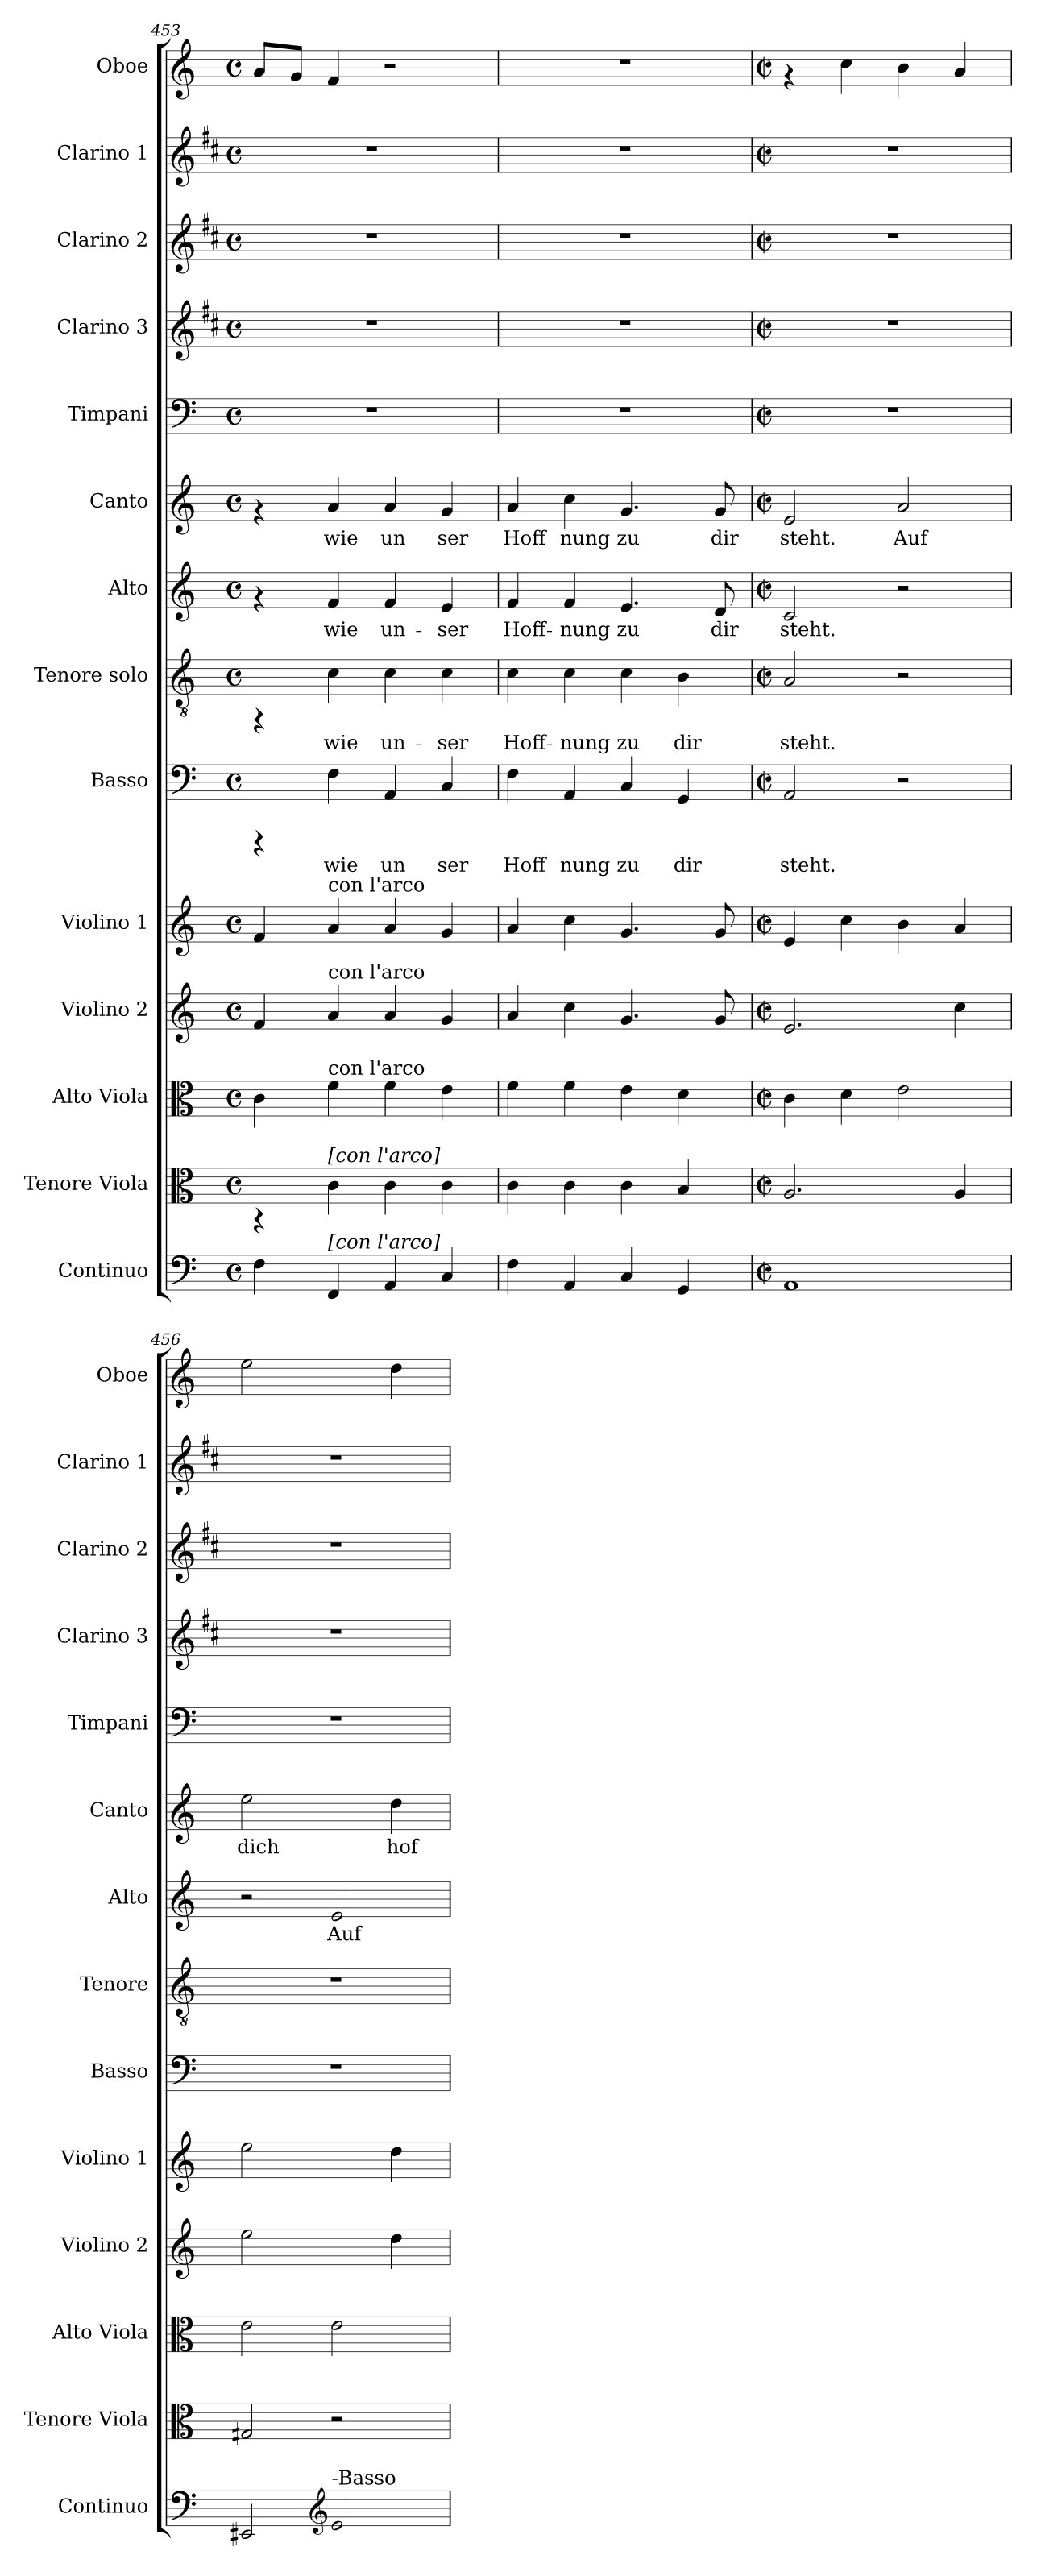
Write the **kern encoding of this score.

**kern	**kern	**kern	**kern	**kern	**kern	**text	**kern	**text	**kern	**text	**kern	**text	**kern	**kern	**kern	**kern	**kern
*part14	*part13	*part12	*part11	*part10	*part9	*part9	*part8	*part8	*part7	*part7	*part6	*part6	*part5	*part4	*part3	*part2	*part1
*staff14	*staff13	*staff12	*staff11	*staff10	*staff9	*staff9	*staff8	*staff8	*staff7	*staff7	*staff6	*staff6	*staff5	*staff4	*staff3	*staff2	*staff1
*I"Continuo	*I"Tenore Viola	*I"Alto Viola	*I"Violino 2	*I"Violino 1	*I"Basso	*	*I"Tenore solo	*	*I"Alto	*	*I"Canto	*	*I"Timpani	*I"Clarino 3	*I"Clarino 2	*I"Clarino 1	*I"Oboe
*I'Continuo	*I'Tenore Viola	*I'Alto Viola	*I'Violino 2	*I'Violino 1	*I'Basso	*	*I'Tenore	*	*I'Alto	*	*I'Canto	*	*I'Timpani	*I'Clarino 3	*I'Clarino 2	*I'Clarino 1	*I'Oboe
*clefF4	*clefC3	*clefC3	*clefG2	*clefG2	*clefF4	*	*clefGv2	*	*clefG2	*	*clefG2	*	*clefF4	*clefG2	*clefG2	*clefG2	*clefG2
*	*	*	*	*	*	*	*	*	*	*	*	*	*	*ITrd1c2	*ITrd1c2	*ITrd1c2	*
*k[]	*k[]	*k[]	*k[]	*k[]	*k[]	*	*k[]	*	*k[]	*	*k[]	*	*k[]	*k[]	*k[]	*k[]	*k[]
*C:	*C:	*C:	*C:	*C:	*C:	*	*C:	*	*C:	*	*C:	*	*C:	*C:	*C:	*C:	*C:
*M4/4	*M4/4	*M4/4	*M4/4	*M4/4	*M4/4	*	*M4/4	*	*M4/4	*	*M4/4	*	*M4/4	*M4/4	*M4/4	*M4/4	*M4/4
*met(c)	*met(c)	*met(c)	*met(c)	*met(c)	*met(c)	*	*met(c)	*	*met(c)	*	*met(c)	*	*met(c)	*met(c)	*met(c)	*met(c)	*met(c)
=453	=453	=453	=453	=453	=453	=453	=453	=453	=453	=453	=453	=453	=453	=453	=453	=453	=453
4F\	4rAA	4c\	4f/	4f/	4rCCC	.	4rFF	.	4rf	.	4rf	.	1r	1r	1r	1r	8a/L
.	.	.	.	.	.	.	.	.	.	.	.	.	.	.	.	.	8g/J
!	!	!	!	!LO:TX:a:t=con l'arco	!	!	!	!	!	!	!	!	!	!	!	!	!
!	!	!	!LO:TX:a:t=con l'arco	!	!	!	!	!	!	!	!	!	!	!	!	!	!
!	!	!LO:TX:a:t=con l'arco	!	!	!	!	!	!	!	!	!	!	!	!	!	!	!
!	!LO:TX:a:t=[con l'arco]	!	!	!	!	!	!	!	!	!	!	!	!	!	!	!	!
!LO:TX:a:t=[con l'arco]	!	!	!	!	!	!	!	!	!	!	!	!	!	!	!	!	!
!	!	!	!	!	!	!LO:LY:b:cj	!	!LO:LY:b	!	!LO:LY:b:cj	!	!LO:LY:b:cj	!	!	!	!	!
4FF/	4c\	4f\	4a/	4a/	4F\	wie	4c\	wie	4f/	wie	4a/	wie	.	.	.	.	4f/
!	!	!	!	!	!	!LO:LY:b:cj	!	!LO:LY:b	!	!LO:LY:b:cj	!	!LO:LY:b:cj	!	!	!	!	!
4AA/	4c\	4f\	4a/	4a/	4AA/	un	4c\	un-	4f/	un-	4a/	un	.	.	.	.	2r
!	!	!	!	!	!	!LO:LY:b:cj	!	!LO:LY:b	!	!LO:LY:b:cj	!	!LO:LY:b:cj	!	!	!	!	!
4C/	4c\	4e\	4g/	4g/	4C/	ser	4c\	-ser	4e/	-ser	4g/	ser	.	.	.	.	.
=454	=454	=454	=454	=454	=454	=454	=454	=454	=454	=454	=454	=454	=454	=454	=454	=454	=454
!	!	!	!	!	!	!LO:LY:b:cj	!	!LO:LY:b	!	!LO:LY:b:cj	!	!LO:LY:b:cj	!	!	!	!	!
4F\	4c\	4f\	4a/	4a/	4F\	Hoff	4c\	Hoff-	4f/	Hoff-	4a/	Hoff	1r	1r	1r	1r	1r
!	!	!	!	!	!	!LO:LY:b:cj	!	!LO:LY:b	!	!LO:LY:b:cj	!	!LO:LY:b:cj	!	!	!	!	!
4AA/	4c\	4f\	4cc\	4cc\	4AA/	nung	4c\	-nung	4f/	-nung	4cc\	nung	.	.	.	.	.
!	!	!	!	!	!	!LO:LY:b:cj	!	!LO:LY:b	!	!LO:LY:b:cj	!	!LO:LY:b:cj	!	!	!	!	!
4C/	4c\	4e\	4.g/	4.g/	4C/	zu	4c\	zu	4.e/	zu	4.g/	zu	.	.	.	.	.
!	!	!	!	!	!	!LO:LY:b:cj	!	!LO:LY:b	!	!	!	!	!	!	!	!	!
4GG/	4B/	4d\	.	.	4GG/	dir	4B\	dir	.	.	.	.	.	.	.	.	.
!	!	!	!	!	!	!	!	!	!	!LO:LY:b:cj	!	!LO:LY:b:cj	!	!	!	!	!
.	.	.	8g/	8g/	.	.	.	.	8d/	dir	8g/	dir	.	.	.	.	.
!!LO:PB:g=z
=455	=455	=455	=455	=455	=455	=455	=455	=455	=455	=455	=455	=455	=455	=455	=455	=455	=455
*M2/2	*M2/2	*M2/2	*M2/2	*M2/2	*M2/2	*	*M2/2	*	*M2/2	*	*M2/2	*	*M2/2	*M2/2	*M2/2	*M2/2	*M2/2
*met(c|)	*met(c|)	*met(c|)	*met(c|)	*met(c|)	*met(c|)	*	*met(c|)	*	*met(c|)	*	*met(c|)	*	*met(c|)	*met(c|)	*met(c|)	*met(c|)	*met(c|)
!	!	!	!	!	!	!LO:LY:b:cj	!	!LO:LY:b	!	!LO:LY:b:cj	!	!LO:LY:b:cj	!	!	!	!	!
1AA	2.A/	4c\	2.e/	4e/	2AA/	steht.	2A/	steht.	2c/	steht.	2e/	steht.	1r	1r	1r	1r	4rf
.	.	4d\	.	4cc\	.	.	.	.	.	.	.	.	.	.	.	.	4cc\
!	!	!	!	!	!	!	!	!	!	!	!	!LO:LY:b:cj	!	!	!	!	!
.	.	2e\	.	4b\	2r	.	2r	.	2r	.	2a/	Auf	.	.	.	.	4b\
.	4A/	.	4cc\	4a/	.	.	.	.	.	.	.	.	.	.	.	.	4a/
=456	=456	=456	=456	=456	=456	=456	=456	=456	=456	=456	=456	=456	=456	=456	=456	=456	=456
!	!	!	!LO:N:vis=2	!LO:N:vis=2	!LO:N:vis=2	!	!LO:N:vis=2	!	!	!	!LO:N:vis=2	!LO:LY:b:cj	!	!	!	!	!LO:N:vis=2
2EE#/	2G#X/	2e\	2.ee\	2.ee\	1r	.	1r	.	2r	.	2.ee\	dich	1r	1r	1r	1r	2.ee\
*clefG2	*	*	*	*	*	*	*	*	*	*	*	*	*	*	*	*	*
!LO:TX:a:t=-Basso	!	!	!	!	!	!	!	!	!	!	!	!	!	!	!	!	!
!	!	!	!	!	!	!	!	!	!	!LO:LY:b:cj	!	!	!	!	!	!	!
2e/	2r	2e\	.	.	.	.	.	.	2e/	Auf	.	.	.	.	.	.	.
!	!	!	!	!	!	!	!	!	!	!	!	!LO:LY:b:cj	!	!	!	!	!
.	.	.	4dd\	4dd\	.	.	.	.	.	.	4dd\	hof-	.	.	.	.	4dd\
=	=	=	=	=	=	=	=	=	=	=	=	=	=	=	=	=	=
*-	*-	*-	*-	*-	*-	*-	*-	*-	*-	*-	*-	*-	*-	*-	*-	*-	*-
